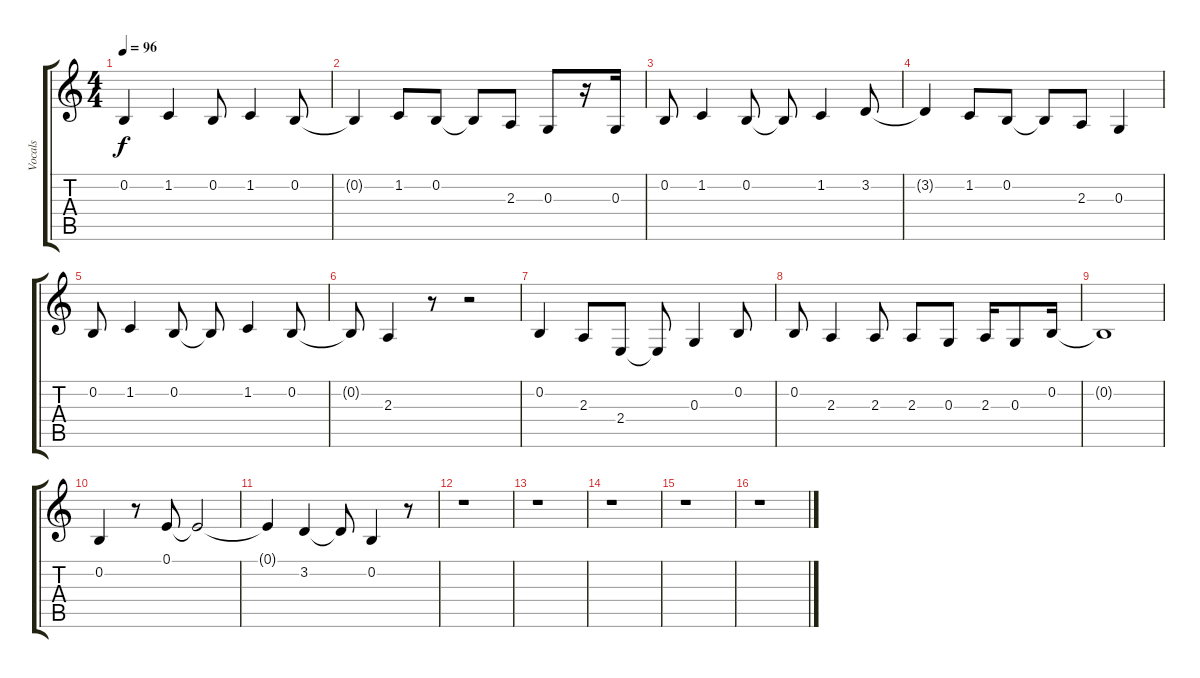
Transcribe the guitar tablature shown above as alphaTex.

\track ("Vocals" "Vocals") {instrument acousticgrandpiano}
\staff {score tabs}
\tuning (E4 B3 G3 D3 A2 E2) {hide}
\ts (4 4)
\tempo 96
\clef g2
\ks c
0.2.4{dy f} 1.2.4 0.2.8 1.2.4 0.2.8 |
0.2{t}.4 1.2.8 0.2.8 0.2{t}.8 2.3.8 0.3.8 r.16 0.3.16 |
0.2.8 1.2.4 0.2.8 0.2{t}.8 1.2.4 3.2.8 |
3.2{t}.4 1.2.8 0.2.8 0.2{t}.8 2.3.8 0.3.4 |
0.2.8 1.2.4 0.2.8 0.2{t}.8 1.2.4 0.2.8 |
0.2{t}.8 2.3.4 r.8 r.2 |
0.2.4 2.3.8 2.4.8 2.4{t}.8 0.3.4 0.2.8 |
0.2.8 2.3.4 2.3.8 2.3.8 0.3.8 2.3.16 0.3.8 0.2.16 |
0.2{t}.1 |
0.2.4 r.8 0.1.8 0.1{t}.2 |
0.1{t}.4 3.2.4 3.2{t}.8 0.2.4 r.8 |
r.1 |
r.1 |
r.1 |
r.1 |
r.1
